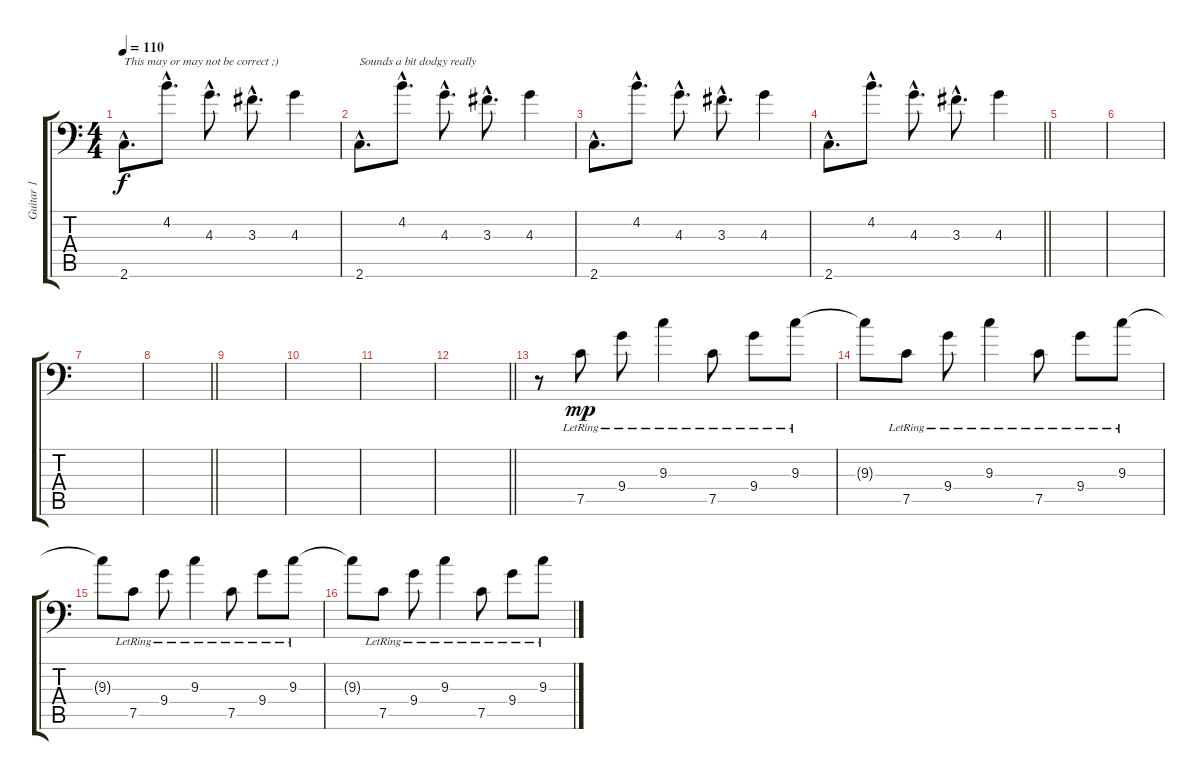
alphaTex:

\track ("Guitar 1" "Guitar 1") {instrument electricguitarclean}
\staff {score tabs}
\tuning (C4 G3 Eb3 Bb2 F2 Bb1) {hide}
\ts (4 4)
\tempo 110
\clef f4
\ks c
2.6{hac}.8{d txt "This may or may not be correct ;)" dy f instrument electricguitarclean} 4.2{hac}.8{d} 4.3{hac}.8{d} 3.3{hac}.8{d} 4.3.4 |
2.6{hac}.8{d txt "Sounds a bit dodgy really"} 4.2{hac}.8{d} 4.3{hac}.8{d} 3.3{hac}.8{d} 4.3.4 |
2.6{hac}.8{d} 4.2{hac}.8{d} 4.3{hac}.8{d} 3.3{hac}.8{d} 4.3.4 |
\barLineRight lightlight
2.6{hac}.8{d} 4.2{hac}.8{d} 4.3{hac}.8{d} 3.3{hac}.8{d} 4.3.4 |
|
|
|
\barLineRight lightlight
|
|
|
|
\barLineRight lightlight
|
r.8 7.5{lr}.8{dy mp} 9.4{lr}.8 9.3{lr}.4 7.5{lr}.8 9.4{lr}.8 9.3{lr}.8 |
9.3{t}.8 7.5{lr}.8 9.4{lr}.8 9.3{lr}.4 7.5{lr}.8 9.4{lr}.8 9.3{lr}.8 |
9.3{t}.8 7.5{lr}.8 9.4{lr}.8 9.3{lr}.4 7.5{lr}.8 9.4{lr}.8 9.3{lr}.8 |
9.3{t}.8 7.5{lr}.8 9.4{lr}.8 9.3{lr}.4 7.5{lr}.8 9.4{lr}.8 9.3{lr}.8
